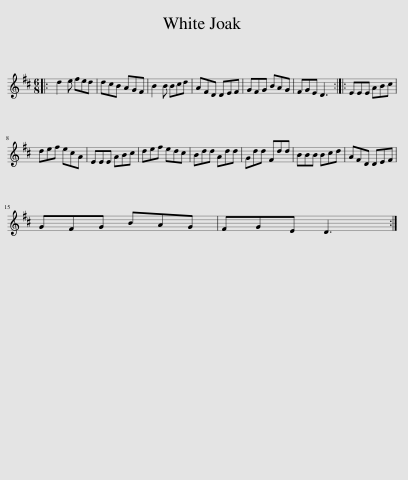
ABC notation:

X:1
L:1/8
M:6/8
I:linebreak $
K:D
V:1 treble
V:1
|: d2 e fed | dcB AGF | B2 B Bcd | AFD DEF | GFG BAG | %5
 FGE D3 :: EEE ABc |$ def ecA | EEE ABc | def edc | %10
 Bdd Add | Gdd Fdd | BBB Bcd | AFD DEF |$ GFG BAG | %15
 FGE D3 :| %16
